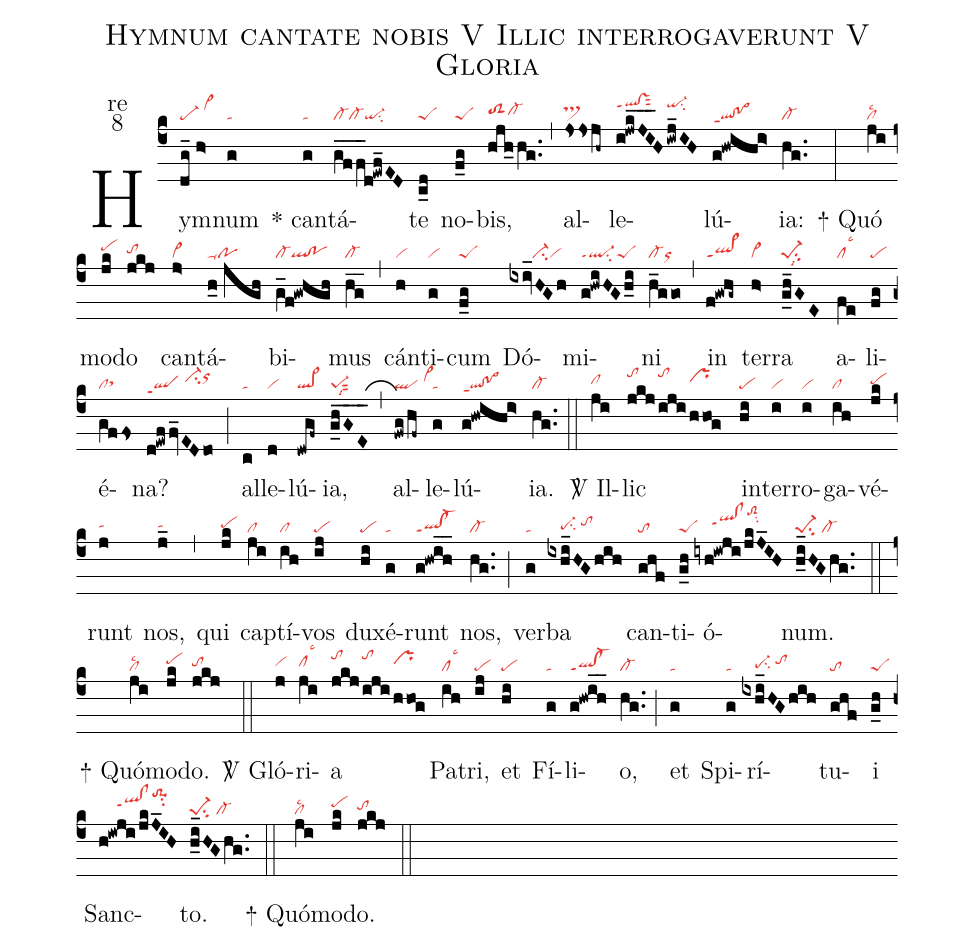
name:Hymnum cantate nobis V Illic interrogaverunt V Gloria;
office-part:re;
mode:8;
nabc-lines:1;
%%
(c4) Hym(dg_//h>|pe-/vi>hj)num(g|ta) <sp>*</sp>
can(g|ta)tá(gf__f_d!ewf_ED|cl-cl-qi-su2)te(c_d|peS) no(f_g|peS)bis,(hjh_/hg..|toS2hhcl-hh) (,)
al(jsjsjh~|ts>hi)le(i!jwkJI___H|qlhk!vshkppt1sut2|iwj_IH|qi-hksu2)lú(g!hwihi>|ql!po>ppt1)ia:(hg..|cl-) (:)

<sp>+</sp> Quó(ji|cllsc2)mo(jk|pehi)do(jkj|tohh) can(j>|vi>)tá(h_0//jgh|poppu1)bi(g_f!gwhgh|cl-ql!po)mus(hg__|cl-) (,)
cán(h|vi)ti(g|vi)cum(f_g|peS) Dó(ixiv_HGh|///////ci-vi)mi(g!hwiHG/h_i|ql-ppt1su2peS)ni(h_ggo|cl-or) (,)
in(f!gwhg~|ql>ppt1) ter(h>|vi>)ra(g_h_GE|pe-1su2lsi8)
a(fe|cllsc3)li(fg|pe)é(gffs|clsthh)na?(d!ewffv_EDdo|qlhdppt1/ci-hiorhj) (;)
al(c|ta)le(d|vi)lú(dwgf~|ql>)ia,(g_hGE___|pe-1sut2lsi8) (,_)
al(fwg/hf~|ql/vi>hi)le(g|ta)lú(g!hwihi>|ql!po>ppt1)ia.(hg..|cl-) (::)

<sp>V/</sp> Il(ji|clhh)lic(jkj|tohk|iji|tohk|hhog|prhi) in(hi|pe)ter(i|vi)ro(i|vi)ga(ih|cl)vé(jk|pehh)runt(j|tahh) nos,(j_|tahh) (,) qui(jk|pehh) cap(ji|cl)tí(ih|cl)vos(ij|pe) du(hi|pe)xé(g|ta)runt(g!hwih__|ql!cl-ppt1) nos,(hg..|cl-) (;) ver(g|ta)ba(ixhi_HGhih|////pe-hgsu2/tohi) can(ghf|to)ti(g_h|peS)ó(iyh!iwji/jkJ_IH|/////qlhi!clhippt1toS2hmsu2)num.(h_i_HGhg..|pe-1su2/cl-) (::)

<sp>+</sp> Quó(ji|cllsc2)mo(jk|pehi)do.(jkj|tohh) (::)

<sp>V/</sp> Gló(j|vihh)ri(ji|clhhlsc3)a(jkj|tohk|iji|tohk|hhog|prhi) Pa(ih|cllsc3)tri,(ij|pe) et(hi|pe) Fí(g|ta)li(g!hwih__|ql!cl-ppt1)o,(hg..|cl-) (;) et(g|ta) Spi(g|ta)rí(ixhi_HG/hih|////pe-hgsu2/tohi)tu(ghf|to)i(g_h|peS) Sanc(h!iwji/jkJ_IH|/////qlhi!clhippt1to-1hmsu2)to.(h_i_HGhg..|pe-1su2/cl-) (::)

<sp>+</sp> Quó(ji|cllsc2)mo(jk|pehi)do.(jkj|tohh) (::)
